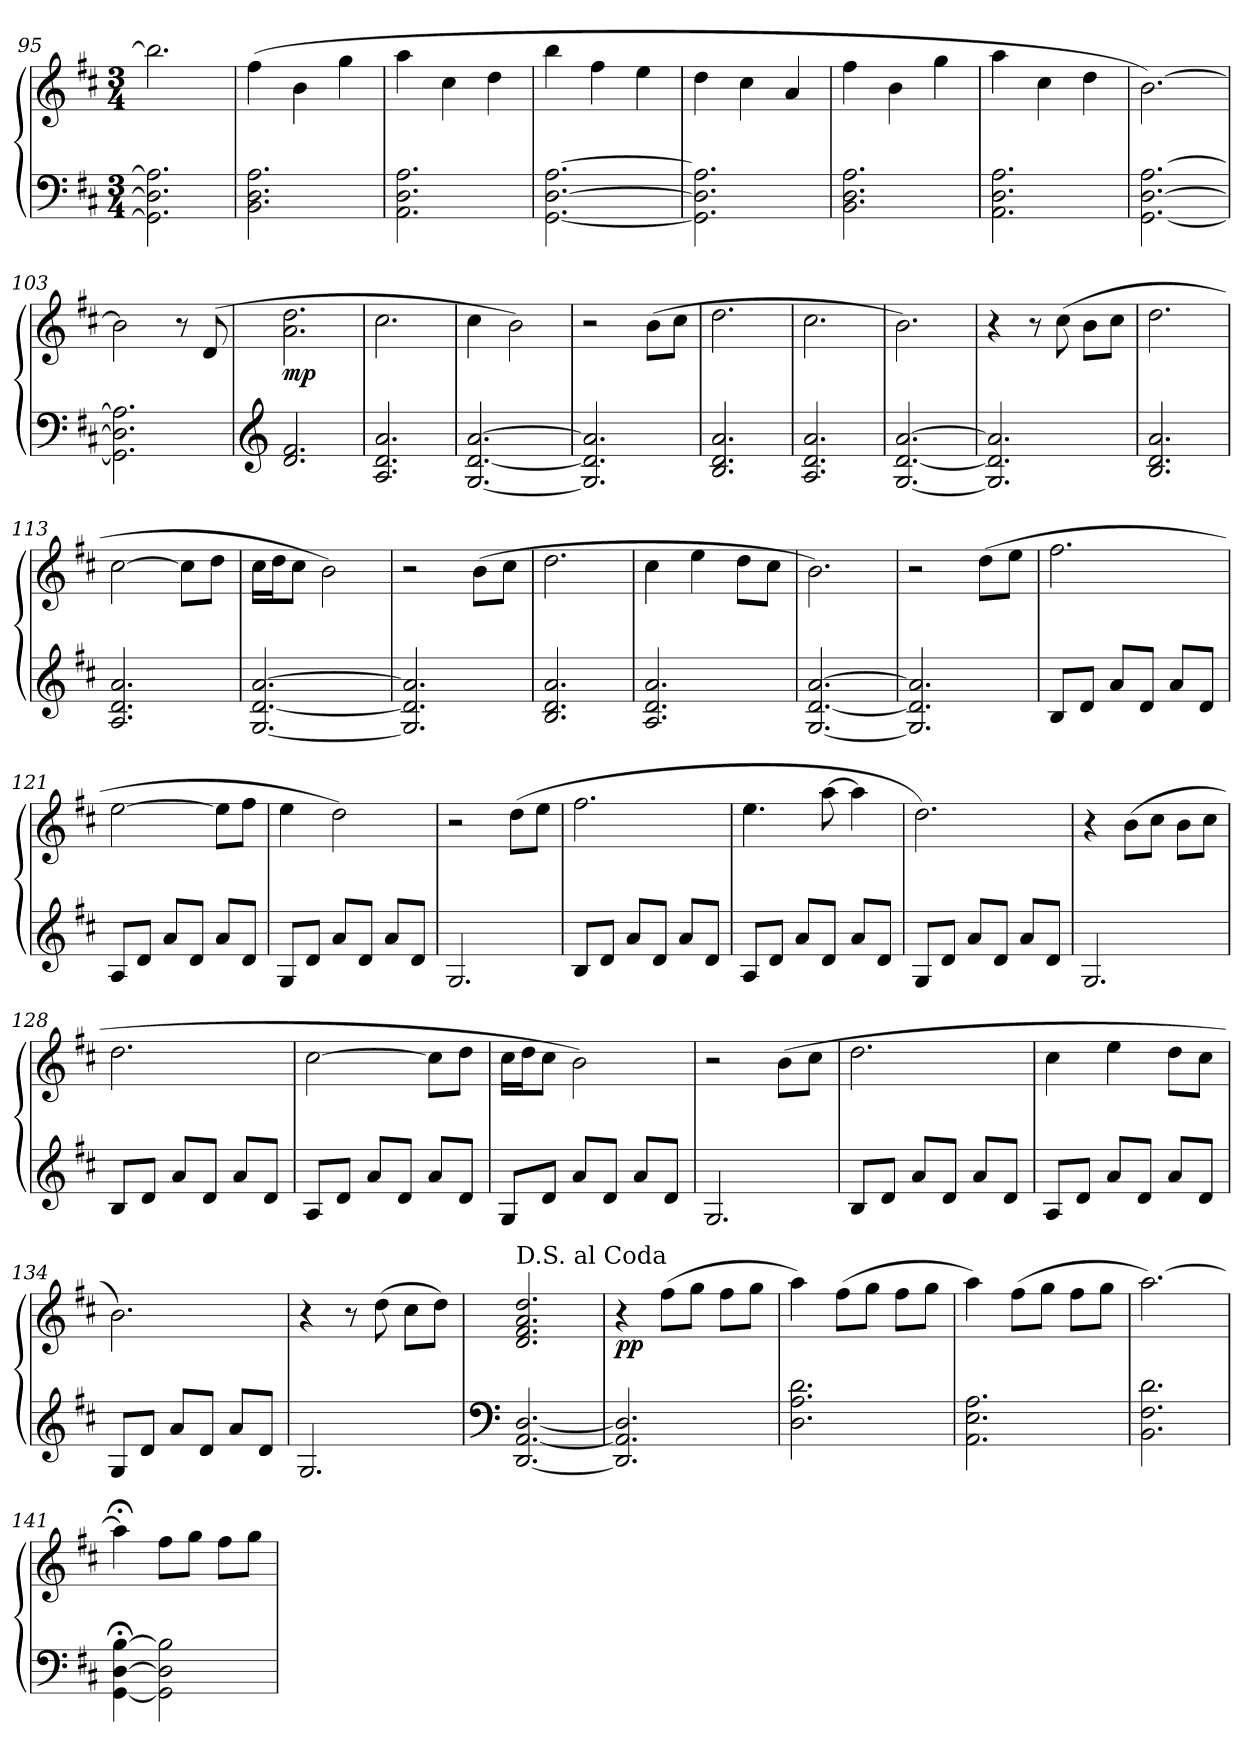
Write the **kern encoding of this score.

**kern	**kern	**dynam
*part1	*part1	*part1
*staff2	*staff1	*staff1/2
*clefF4	*clefG2	*
*k[f#c#]	*k[f#c#]	*
*M3/4	*M3/4	*
=95	=95	=95
2.GG]\ 2.D]\ 2.A]\	2.bb\]	.
!!LO:PB:g=z
=96	=96	=96
2.BB\ 2.D\ 2.A\	(4ff#\	.
.	4b\	.
.	4gg\	.
!!LO:LB:g=z
=97	=97	=97
2.AA\ 2.D\ 2.A\	4aa\	.
.	4cc#\	.
.	4dd\	.
=98	=98	=98
[2.GG\ [2.D\ [2.A\	4bb\	.
.	4ff#\	.
.	4ee\	.
=99	=99	=99
2.GG]\ 2.D]\ 2.A]\	4dd\	.
.	4cc#\	.
.	4a/	.
=100	=100	=100
2.BB\ 2.D\ 2.A\	4ff#\	.
.	4b\	.
.	4gg\	.
=101	=101	=101
2.AA\ 2.D\ 2.A\	4aa\	.
.	4cc#\	.
.	4dd\	.
=102	=102	=102
[2.GG\ [2.D\ [2.A\	[2.b\)	.
=103	=103	=103
2.GG]\ 2.D]\ 2.A]\	2b\]	.
.	8r	.
.	(8d/	.
=104	=104	=104
*clefG2	*	*
*^	*	*
!	!	!	!LO:DY:b
2.ryy	2.d/ 2.f#/	2.a\ 2.dd\	mp
*v	*v	*	*
=105	=105	=105
2.A/ 2.d/ 2.a/	2.cc#\	.
=106	=106	=106
[2.G/ [2.d/ [2.a/	4cc#\	.
.	2b\)	.
=107	=107	=107
2.G]/ 2.d]/ 2.a]/	2r	.
.	(8b\L	.
.	8cc#\J	.
=108	=108	=108
2.B/ 2.d/ 2.a/	2.dd\	.
!!LO:LB:g=z
=109	=109	=109
2.A/ 2.d/ 2.a/	2.cc#\	.
=110	=110	=110
[2.G/ [2.d/ [2.a/	2.b\)	.
=111	=111	=111
2.G]/ 2.d]/ 2.a]/	4r	.
.	8r	.
.	(8cc#\	.
.	8b\L	.
.	8cc#\J	.
=112	=112	=112
2.B/ 2.d/ 2.a/	2.dd\	.
=113	=113	=113
2.A/ 2.d/ 2.a/	[2cc#\	.
.	8cc#\L]	.
.	8dd\J	.
=114	=114	=114
[2.G/ [2.d/ [2.a/	16cc#\LL	.
.	16dd\J	.
.	8cc#\J	.
.	2b\)	.
=115	=115	=115
2.G]/ 2.d]/ 2.a]/	2r	.
.	(8b\L	.
.	8cc#\J	.
=116	=116	=116
2.B/ 2.d/ 2.a/	2.dd\	.
=117	=117	=117
2.A/ 2.d/ 2.a/	4cc#\	.
.	4ee\	.
.	8dd\L	.
.	8cc#\J	.
=118	=118	=118
[2.G/ [2.d/ [2.a/	2.b\)	.
=119	=119	=119
2.G]/ 2.d]/ 2.a]/	2r	.
.	(8dd\L	.
.	8ee\J	.
!!LO:LB:g=z
=120	=120	=120
8B/L	2.ff#\	.
8d/J	.	.
8a/L	.	.
8d/J	.	.
8a/L	.	.
8d/J	.	.
=121	=121	=121
8A/L	[2ee\	.
8d/J	.	.
8a/L	.	.
8d/J	.	.
8a/L	8ee\L]	.
8d/J	8ff#\J	.
=122	=122	=122
8G/L	4ee\	.
8d/J	.	.
8a/L	2dd\)	.
8d/J	.	.
8a/L	.	.
8d/J	.	.
=123	=123	=123
2.G/	2r	.
.	(8dd\L	.
.	8ee\J	.
=124	=124	=124
8B/L	2.ff#\	.
8d/J	.	.
8a/L	.	.
8d/J	.	.
8a/L	.	.
8d/J	.	.
=125	=125	=125
8A/L	4.ee\	.
8d/J	.	.
8a/L	.	.
8d/J	[8aa\	.
8a/L	4aa\]	.
8d/J	.	.
!!LO:LB:g=z
=126	=126	=126
8G/L	2.dd\)	.
8d/J	.	.
8a/L	.	.
8d/J	.	.
8a/L	.	.
8d/J	.	.
=127	=127	=127
2.G/	4r	.
.	(8b\L	.
.	8cc#\J	.
.	8b\L	.
.	8cc#\J	.
=128	=128	=128
8B/L	2.dd\	.
8d/J	.	.
8a/L	.	.
8d/J	.	.
8a/L	.	.
8d/J	.	.
=129	=129	=129
8A/L	[2cc#\	.
8d/J	.	.
8a/L	.	.
8d/J	.	.
8a/L	8cc#\L]	.
8d/J	8dd\J	.
=130	=130	=130
8G/L	16cc#\LL	.
.	16dd\J	.
8d/J	8cc#\J	.
8a/L	2b\)	.
8d/J	.	.
8a/L	.	.
8d/J	.	.
=131	=131	=131
2.G/	2r	.
.	(8b\L	.
.	8cc#\J	.
=132	=132	=132
8B/L	2.dd\	.
8d/J	.	.
8a/L	.	.
8d/J	.	.
8a/L	.	.
8d/J	.	.
!!LO:LB:g=z
=133	=133	=133
8A/L	4cc#\	.
8d/J	.	.
8a/L	4ee\	.
8d/J	.	.
8a/L	8dd\L	.
8d/J	8cc#\J	.
=134	=134	=134
8G/L	2.b\)	.
8d/J	.	.
8a/L	.	.
8d/J	.	.
8a/L	.	.
8d/J	.	.
=135	=135	=135
2.G/	4r	.
.	8r	.
.	(8dd\	.
.	8cc#\L	.
.	8dd\J)	.
=136	=136	=136
*clefF4	*	*
*^	*	*
!	!	!LO:TX:a:t=D.S. al Coda	!
2.ryy	[2.DD/ [2.AA/ [2.D/	2.d/ 2.f#/ 2.a/ 2.dd/	.
=137	=137	=137	=137
!	!	!	!LO:DY:b
*v	*v	*	*
2.DD]/ 2.AA]/ 2.D]/	4r	pp
.	(8ff#\L	.
.	8gg\J	.
.	8ff#\L	.
.	8gg\J	.
=138	=138	=138
2.D\ 2.A\ 2.d\	4aa\)	.
.	(8ff#\L	.
.	8gg\J	.
.	8ff#\L	.
.	8gg\J	.
=139	=139	=139
2.AA\ 2.E\ 2.A\	4aa\)	.
.	(8ff#\L	.
.	8gg\J	.
.	8ff#\L	.
.	8gg\J	.
=140	=140	=140
2.BB\ 2.F#\ 2.d\	[2.aa\)	.
!!LO:PB:g=z
=141	=141	=141
[4GG;<\ [4D;<\ [4B;<\	4aa;<\]	.
2GG]\ 2D]\ 2B]\	8ff#\L	.
.	8gg\J	.
.	8ff#\L	.
.	8gg\J	.
=	=	=
*-	*-	*-
